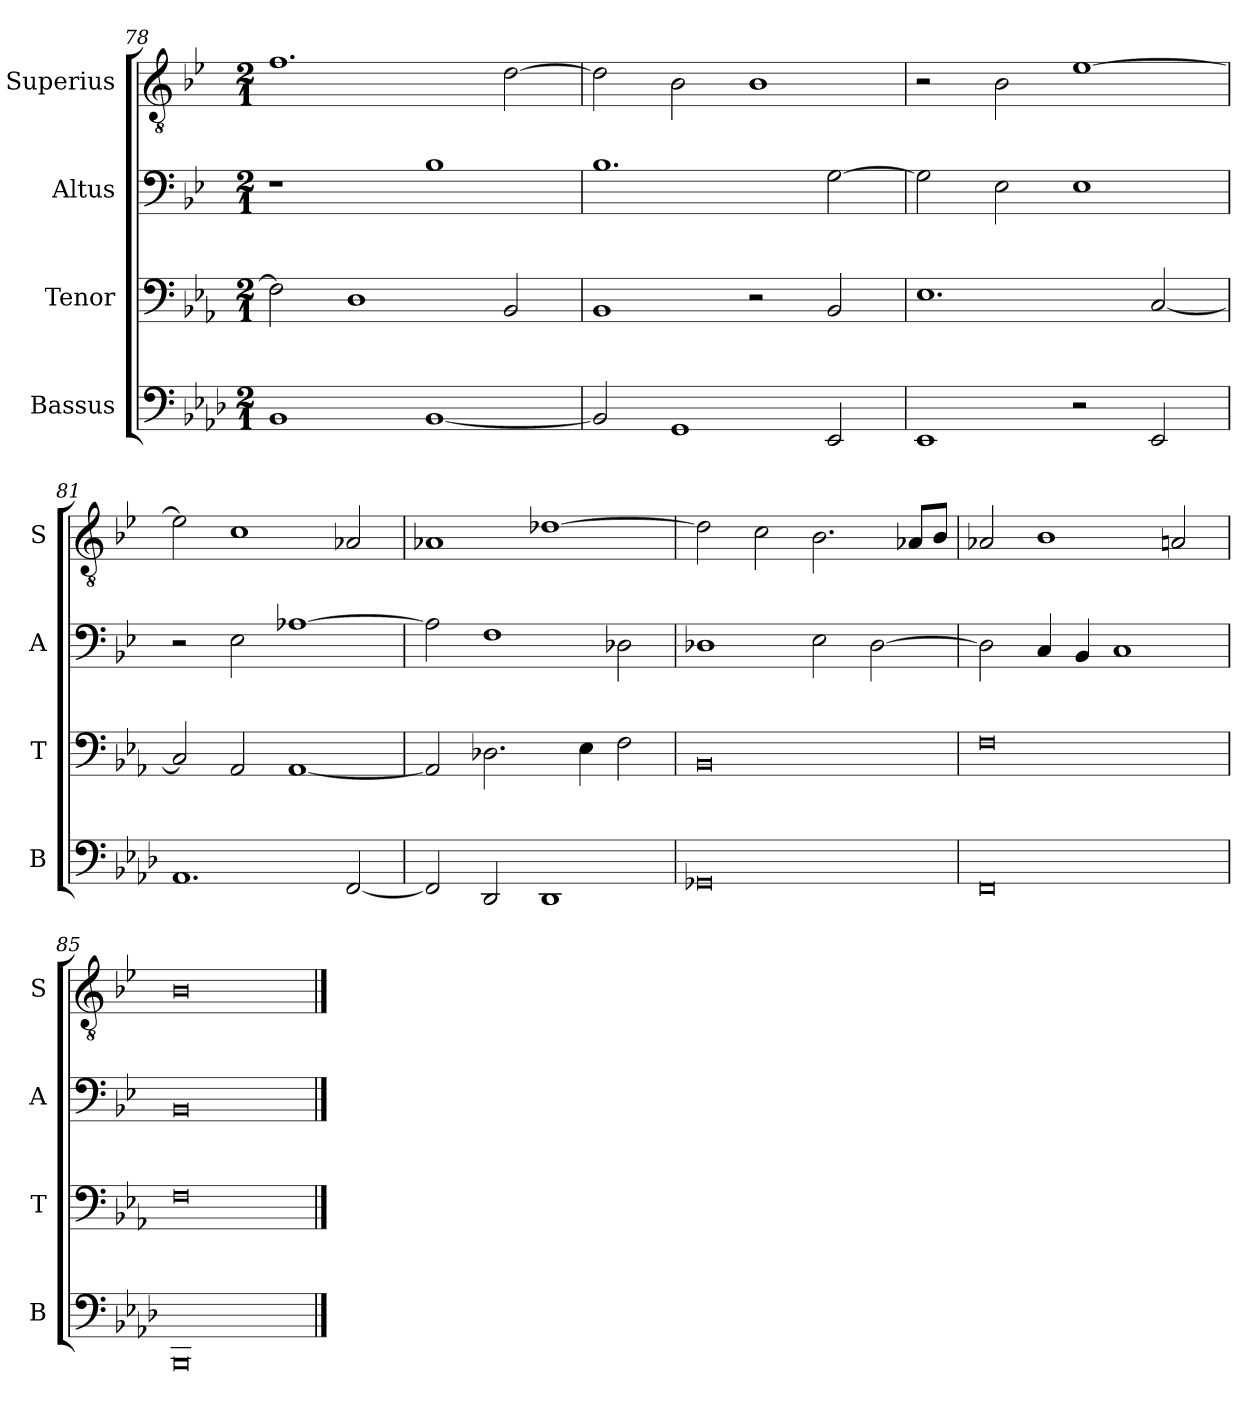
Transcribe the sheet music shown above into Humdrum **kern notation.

**kern	**kern	**kern	**kern
*part4	*part3	*part2	*part1
*staff4	*staff3	*staff2	*staff1
*I"Bassus	*I"Tenor	*I"Altus	*I"Superius
*I'B	*I'T	*I'A	*I'S
*clefF4	*clefF4	*clefF4	*clefGv2
*k[b-e-a-d-]	*k[b-e-a-]	*k[b-e-]	*k[b-e-]
*M2/1	*M2/1	*M2/1	*M2/1
=78	=78	=78	=78
1BB-	2F\]	1r	1.f
.	1D	.	.
[1BB-	.	1B-	.
.	2BB-/	.	[2d\
=79	=79	=79	=79
2BB-/]	1BB-	1.B-	2d\]
1GG	.	.	2B-\
.	2r	.	1B-
2EE-/	2BB-/	[2G\	.
=80	=80	=80	=80
1EE-	1.E-	2G\]	2r
.	.	2E-\	2B-\
2r	.	1E-	[1e-
2EE-/	[2C/	.	.
=81	=81	=81	=81
1.AA-	2C/]	2r	2e-\]
.	2AA-/	2E-\	1c
.	[1AA-	[1A-X	.
[2FF/	.	.	2A-X/
=82	=82	=82	=82
2FF/]	2AA-/]	2A-\]	1A-X
2DD-/	2.D-X\	1F	.
1DD-	.	.	[1d-X
.	4E-\	.	.
.	2F\	2D-X\	.
=83	=83	=83	=83
0GG-X	0BB-	1D-X	2d-\]
.	.	.	2c\
.	.	2E-\	2.B-\
.	.	[2D-\	.
.	.	.	8A-X/L
.	.	.	8B-/J
=84	=84	=84	=84
0FF	0F	2D-\]	2A-X/
.	.	4C/	1B-
.	.	4BB-/	.
.	.	1C	.
.	.	.	2An/
=85	=85	=85	=85
0BBB-	0F	0BB-	0B-
==	==	==	==
*-	*-	*-	*-
